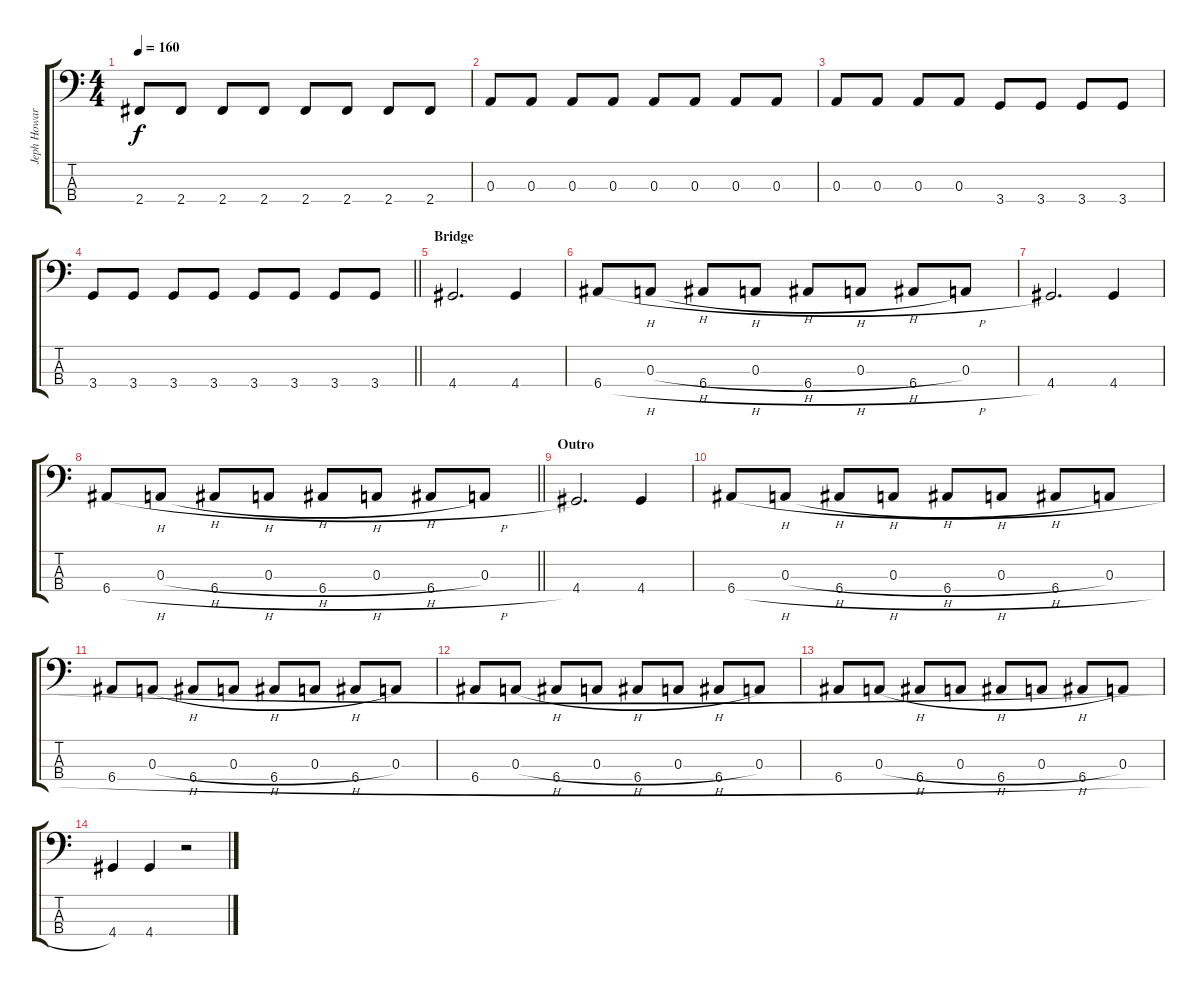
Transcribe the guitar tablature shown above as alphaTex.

\track ("Jeph Howard " "Jeph Howar") {instrument electricbassfinger}
\staff {score tabs}
\tuning (G2 D2 A1 E1) {hide}
\ts (4 4)
\tempo 160
\clef f4
\ks c
2.4.8{dy f} 2.4.8 2.4.8 2.4.8 2.4.8 2.4.8 2.4.8 2.4.8 |
0.3.8 0.3.8 0.3.8 0.3.8 0.3.8 0.3.8 0.3.8 0.3.8 |
0.3.8 0.3.8 0.3.8 0.3.8 3.4.8 3.4.8 3.4.8 3.4.8 |
\barLineRight lightlight
3.4.8 3.4.8 3.4.8 3.4.8 3.4.8 3.4.8 3.4.8 3.4.8 |
\section ("" "Bridge")
4.4.2{d} 4.4.4 |
6.4{h}.8 0.3{h}.8 6.4{h}.8 0.3{h}.8 6.4{h}.8 0.3{h}.8 6.4{h}.8 0.3.8 |
4.4.2{d} 4.4.4 |
\barLineRight lightlight
6.4{h}.8 0.3{h}.8 6.4{h}.8 0.3{h}.8 6.4{h}.8 0.3{h}.8 6.4{h}.8 0.3.8 |
\section ("" "Outro")
4.4.2{d} 4.4.4 |
6.4{h}.8 0.3{h}.8 6.4{h}.8 0.3{h}.8 6.4{h}.8 0.3{h}.8 6.4{h}.8 0.3.8 |
6.4{h}.8 0.3{h}.8 6.4{h}.8 0.3{h}.8 6.4{h}.8 0.3{h}.8 6.4{h}.8 0.3.8 |
6.4{h}.8 0.3{h}.8 6.4{h}.8 0.3{h}.8 6.4{h}.8 0.3{h}.8 6.4{h}.8 0.3.8 |
6.4{h}.8 0.3{h}.8 6.4{h}.8 0.3{h}.8 6.4{h}.8 0.3{h}.8 6.4{h}.8 0.3.8 |
4.4.4 4.4.4 r.2
